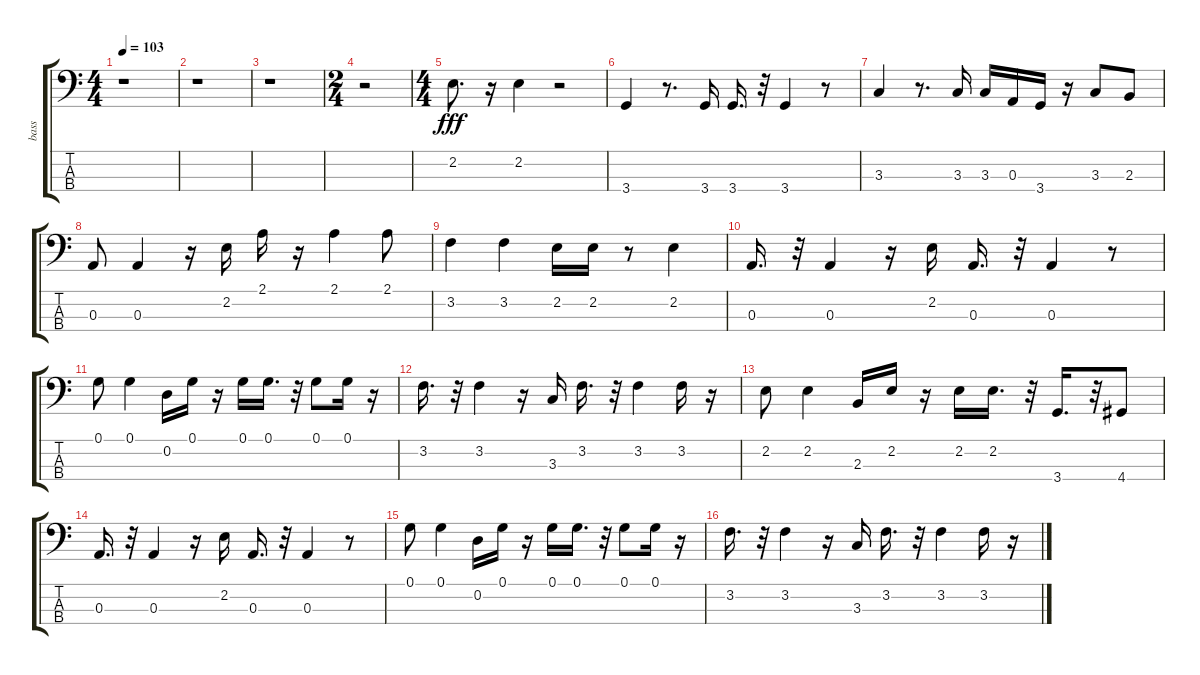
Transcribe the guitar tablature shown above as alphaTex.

\track ("bass" "bass") {instrument electricbasspick}
\staff {score tabs}
\tuning (G2 D2 A1 E1) {hide}
\ts (4 4)
\tempo 103
\clef f4
\ks c
r.1{dy fff} |
r.1 |
r.1 |
\ts (2 4)
r.2 |
\ts (4 4)
2.2.8{d} r.16 2.2.4 r.2 |
3.4.4 r.8{d} 3.4.16 3.4.16{d} r.32 3.4.4 r.8 |
3.3.4 r.8{d} 3.3.16 3.3.16 0.3.16 3.4.16 r.16 3.3.8 2.3.8 |
0.3.8 0.3.4 r.16 2.2.16 2.1.16 r.16 2.1.4 2.1.8 |
3.2.4 3.2.4 2.2.16 2.2.16 r.8 2.2.4 |
0.3.16{d} r.32 0.3.4 r.16 2.2.16 0.3.16{d} r.32 0.3.4 r.8 |
0.1.8 0.1.4 0.2.16 0.1.16 r.16 0.1.16 0.1.16{d} r.32 0.1.8 0.1.16 r.16 |
3.2.16{d} r.32 3.2.4 r.16 3.3.16 3.2.16{d} r.32 3.2.4 3.2.16 r.16 |
2.2.8 2.2.4 2.3.16 2.2.16 r.16 2.2.16 2.2.16{d} r.32 3.4.16{d} r.32 4.4.8 |
0.3.16{d} r.32 0.3.4 r.16 2.2.16 0.3.16{d} r.32 0.3.4 r.8 |
0.1.8 0.1.4 0.2.16 0.1.16 r.16 0.1.16 0.1.16{d} r.32 0.1.8 0.1.16 r.16 |
3.2.16{d} r.32 3.2.4 r.16 3.3.16 3.2.16{d} r.32 3.2.4 3.2.16 r.16
